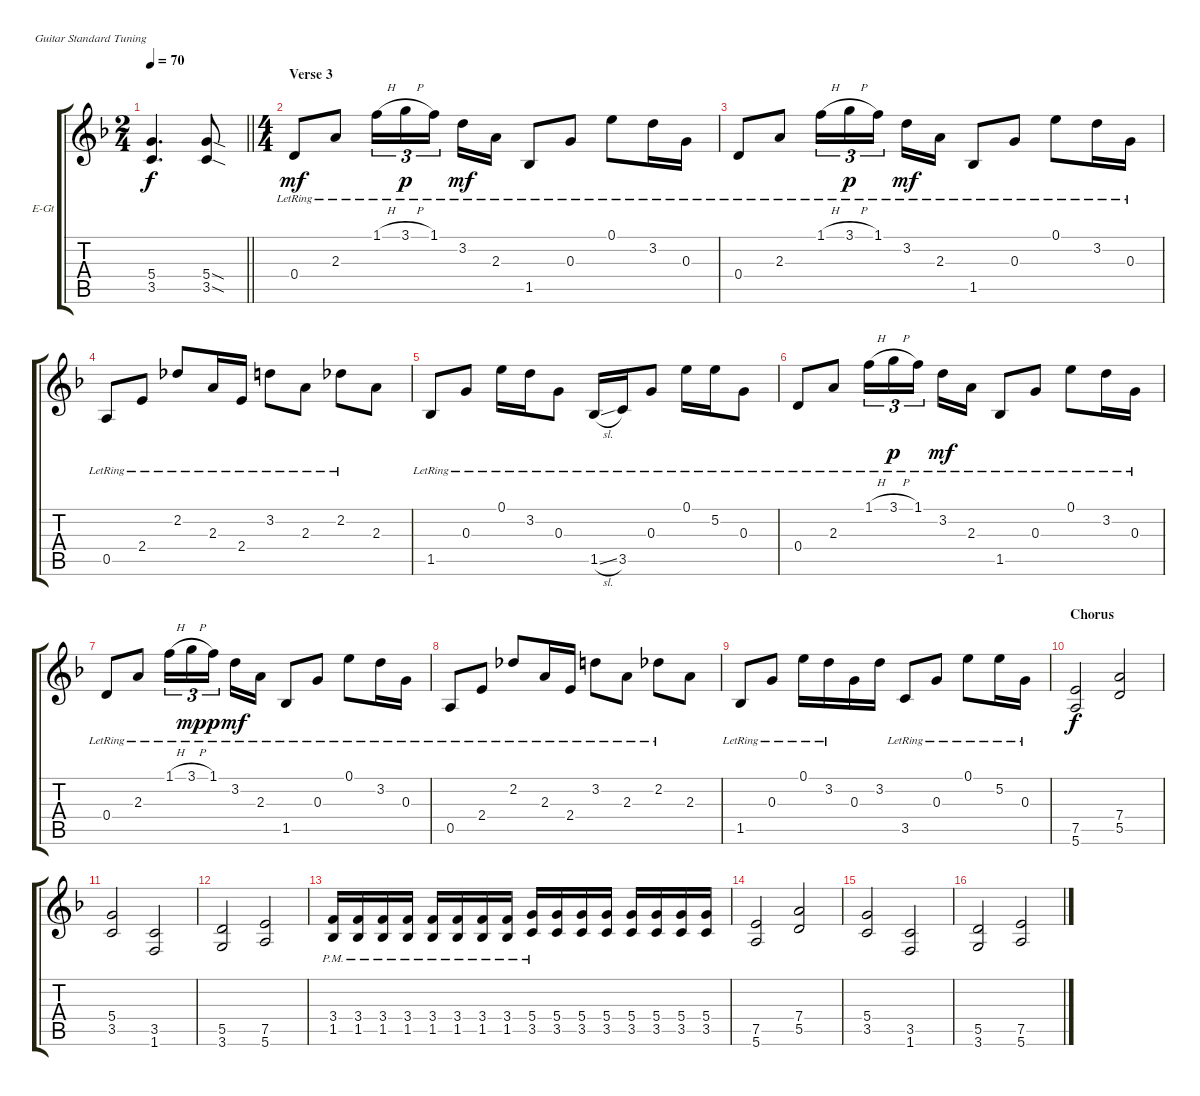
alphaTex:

\bracketExtendMode groupsimilarinstruments
\firstSystemTrackNameOrientation horizontal
\otherSystemsTrackNameOrientation horizontal
\track ("guitar clean" "E-Gt") {instrument electricguitarclean}
\staff {score tabs}
\tuning (E4 B3 G3 D3 A2 E2)
\ts (2 4)
\beaming (8 2 2)
\tempo 70
\clef g2
\barLineRight lightlight
\ks dminor
(5.4{t} 3.5{t}).4{d dy f} (5.4{sod} 3.5{sod}).8 |
\ts (4 4)
\beaming (8 2 2 2 2)
\section ("" "Verse 3")
0.4{lr}.8{dy mf} 2.3{lr}.8 1.1{h lr}.16{tu (3 2)} 3.1{h lr}.16{tu (3 2) dy p} 1.1{lr}.16{tu (3 2)} 3.2{lr}.16{dy mf} 2.3{lr}.16 1.5{lr}.8 0.3{lr}.8 0.1{lr}.8 3.2{lr}.16 0.3{lr}.16 |
0.4{lr}.8 2.3{lr}.8 1.1{h lr}.16{tu (3 2)} 3.1{h lr}.16{tu (3 2) dy p} 1.1{lr}.16{tu (3 2)} 3.2{lr}.16{dy mf} 2.3{lr}.16 1.5{lr}.8 0.3{lr}.8 0.1{lr}.8 3.2{lr}.16 0.3{lr}.16 |
0.5{lr}.8 2.4{lr}.8 2.2{lr}.8 2.3{lr}.16 2.4{lr}.16 3.2{lr}.8 2.3{lr}.8 2.2{lr}.8 2.3.8 |
1.5{lr}.8 0.3{lr}.8 0.1{lr}.16 3.2{lr}.16 0.3{lr}.8 1.5{sl lr}.16 3.5{lr}.16 0.3{lr}.8 0.1{lr}.16 5.2{lr}.16 0.3{lr}.8 |
0.4{lr}.8 2.3{lr}.8 1.1{h lr}.16{tu (3 2)} 3.1{h lr}.16{tu (3 2) dy p} 1.1{lr}.16{tu (3 2)} 3.2{lr}.16{dy mf} 2.3{lr}.16 1.5{lr}.8 0.3{lr}.8 0.1{lr}.8 3.2{lr}.16 0.3{lr}.16 |
0.4{lr}.8 2.3{lr}.8 1.1{h lr}.16{tu (3 2)} 3.1{h lr}.16{tu (3 2) dy mp} 1.1{lr}.16{tu (3 2) dy p} 3.2{lr}.16{dy mf} 2.3{lr}.16 1.5{lr}.8 0.3{lr}.8 0.1{lr}.8 3.2{lr}.16 0.3{lr}.16 |
0.5{lr}.8 2.4{lr}.8 2.2{lr}.8 2.3{lr}.16 2.4{lr}.16 3.2{lr}.8 2.3{lr}.8 2.2{lr}.8 2.3.8 |
1.5{lr}.8 0.3{lr}.8 0.1{lr}.16 3.2{lr}.16 0.3.16 3.2.16 3.5{lr}.8 0.3{lr}.8 0.1{lr}.8 5.2{lr}.16 0.3{lr}.16 |
\section ("" "Chorus")
(7.5 5.6).2{dy f} (7.4 5.5).2 |
(5.4 3.5).2 (3.5 1.6).2 |
(5.5 3.6).2 (7.5 5.6).2 |
(3.4{pm} 1.5{pm}).16 (3.4{pm} 1.5{pm}).16 (3.4{pm} 1.5{pm}).16 (3.4{pm} 1.5{pm}).16 (3.4{pm} 1.5{pm}).16 (3.4{pm} 1.5{pm}).16 (3.4{pm} 1.5{pm}).16 (3.4{pm} 1.5{pm}).16 (5.4{pm} 3.5{pm}).16 (5.4 3.5).16 (5.4 3.5).16 (5.4 3.5).16 (5.4 3.5).16 (5.4 3.5).16 (5.4 3.5).16 (5.4 3.5).16 |
(7.5 5.6).2 (7.4 5.5).2 |
(5.4 3.5).2 (3.5 1.6).2 |
(5.5 3.6).2 (7.5 5.6).2
